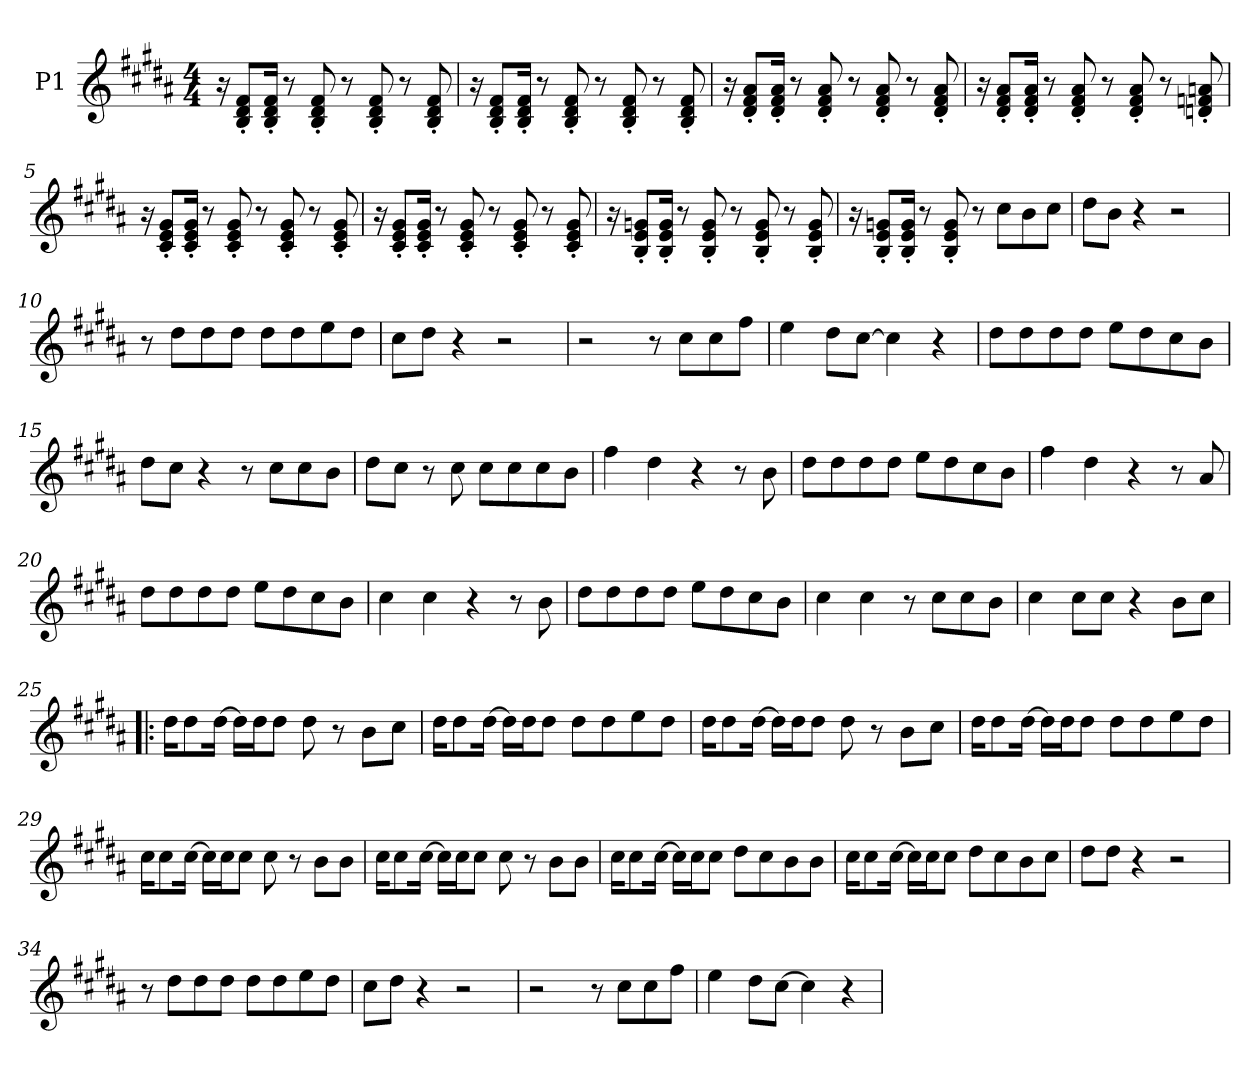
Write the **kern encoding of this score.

**kern
*part1
*staff1
*I"P1
*clefG2
*k[f#c#g#d#a#]
*M4/4
*MM128
=1
16r
8B/' 8d#/' 8f#/'L
16B/' 16d#/' 16f#/'Jk
8r
8B/' 8d#/' 8f#/'
8r
8B/' 8d#/' 8f#/'
8r
8B/' 8d#/' 8f#/'
=2
16r
8B/' 8d#/' 8f#/'L
16B/' 16d#/' 16f#/'Jk
8r
8B/' 8d#/' 8f#/'
8r
8B/' 8d#/' 8f#/'
8r
8B/' 8d#/' 8f#/'
=3
16r
8d#/' 8f#/' 8a#/'L
16d#/' 16f#/' 16a#/'Jk
8r
8d#/' 8f#/' 8a#/'
8r
8d#/' 8f#/' 8a#/'
8r
8d#/' 8f#/' 8a#/'
!!LO:LB:g=z
=4
16r
8d#/' 8f#/' 8a#/'L
16d#/' 16f#/' 16a#/'Jk
8r
8d#/' 8f#/' 8a#/'
8r
8d#/' 8f#/' 8a#/'
8r
8dn/' 8fn/' 8an/'
=5
16r
8c#/' 8e/' 8g#/'L
16c#/' 16e/' 16g#/'Jk
8r
8c#/' 8e/' 8g#/'
8r
8c#/' 8e/' 8g#/'
8r
8c#/' 8e/' 8g#/'
=6
16r
8c#/' 8e/' 8g#/'L
16c#/' 16e/' 16g#/'Jk
8r
8c#/' 8e/' 8g#/'
8r
8c#/' 8e/' 8g#/'
8r
8c#/' 8e/' 8g#/'
!!LO:LB:g=z
=7
16r
8B/' 8e/' 8gn/'L
16B/' 16e/' 16g/'Jk
8r
8B/' 8e/' 8g/'
8r
8B/' 8e/' 8g/'
8r
8B/' 8e/' 8g/'
=8
16r
8B/' 8e/' 8gn/'L
16B/' 16e/' 16g/'Jk
8r
8B/' 8e/' 8g/'
8r
8cc#\L
8b\
8cc#\J
=9
8dd#\L
8b\J
4r
2r
=10
8r
8dd#\L
8dd#\
8dd#\J
8dd#\L
8dd#\
8ee\
8dd#\J
!!LO:LB:g=z
=11
8cc#\L
8dd#\J
4r
2r
=12
2r
8r
8cc#\L
8cc#\
8ff#\J
=13
4ee\
8dd#\L
[8cc#\J
4cc#\]
4r
=14
8dd#\L
8dd#\
8dd#\
8dd#\J
8ee\L
8dd#\
8cc#\
8b\J
=15
8dd#\L
8cc#\J
4r
8r
8cc#\L
8cc#\
8b\J
!!LO:LB:g=z
=16
8dd#\L
8cc#\J
8r
8cc#\
8cc#\L
8cc#\
8cc#\
8b\J
=17
4ff#\
4dd#\
4r
8r
8b\
=18
8dd#\L
8dd#\
8dd#\
8dd#\J
8ee\L
8dd#\
8cc#\
8b\J
=19
4ff#\
4dd#\
4r
8r
8a#/
=20
8dd#\L
8dd#\
8dd#\
8dd#\J
8ee\L
8dd#\
8cc#\
8b\J
!!LO:LB:g=z
=21
4cc#\
4cc#\
4r
8r
8b\
=22
8dd#\L
8dd#\
8dd#\
8dd#\J
8ee\L
8dd#\
8cc#\
8b\J
=23
4cc#\
4cc#\
8r
8cc#\L
8cc#\
8b\J
=24
4cc#\
8cc#\L
8cc#\J
4r
8b\L
8cc#\J
!!LO:LB:g=z
=25!|:
16dd#\KL
8dd#\
[16dd#\Jk
16dd#\LL]
16dd#\J
8dd#\J
8dd#\
8r
8b\L
8cc#\J
=26
16dd#\KL
8dd#\
[16dd#\Jk
16dd#\LL]
16dd#\J
8dd#\J
8dd#\L
8dd#\
8ee\
8dd#\J
=27
16dd#\KL
8dd#\
[16dd#\Jk
16dd#\LL]
16dd#\J
8dd#\J
8dd#\
8r
8b\L
8cc#\J
!!LO:LB:g=z
=28
16dd#\KL
8dd#\
[16dd#\Jk
16dd#\LL]
16dd#\J
8dd#\J
8dd#\L
8dd#\
8ee\
8dd#\J
=29
16cc#\KL
8cc#\
[16cc#\Jk
16cc#\LL]
16cc#\J
8cc#\J
8cc#\
8r
8b\L
8b\J
=30
16cc#\KL
8cc#\
[16cc#\Jk
16cc#\LL]
16cc#\J
8cc#\J
8cc#\
8r
8b\L
8b\J
!!LO:LB:g=z
=31
16cc#\KL
8cc#\
[16cc#\Jk
16cc#\LL]
16cc#\J
8cc#\J
8dd#\L
8cc#\
8b\
8b\J
=32
16cc#\KL
8cc#\
[16cc#\Jk
16cc#\LL]
16cc#\J
8cc#\J
8dd#\L
8cc#\
8b\
8cc#\J
=33
8dd#\L
8dd#\J
4r
2r
=34
8r
8dd#\L
8dd#\
8dd#\J
8dd#\L
8dd#\
8ee\
8dd#\J
!!LO:LB:g=z
=35
8cc#\L
8dd#\J
4r
2r
=36
2r
8r
8cc#\L
8cc#\
8ff#\J
=37
4ee\
8dd#\L
[8cc#\J
4cc#\]
4r
=
*-
